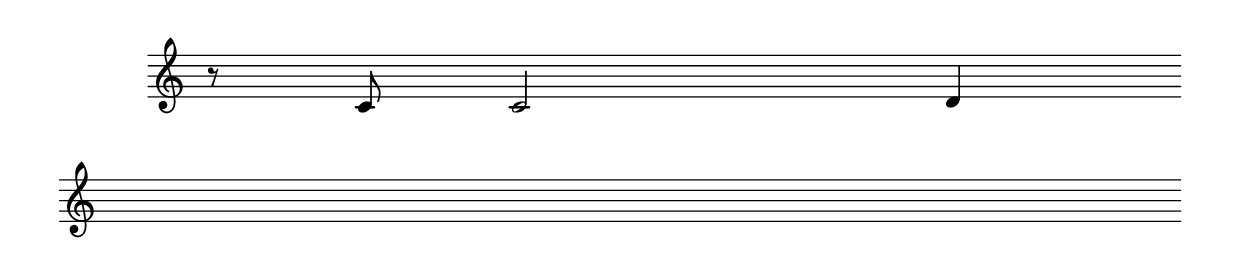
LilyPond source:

#(ly:set-option 'midi-extension "mid")
\version "2.12.3"
\include "english.ly"
\header{ 
title = ""
composer = ""
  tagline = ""  % removed 
}
%{
 -S -- -- R 
 
 %}
  
melody = {
\once \override Staff.TimeSignature #'stencil = ##f
\clef treble
\key c \major
\autoBeamOn  
\cadenzaOn
r8 c'8 c'2     d'4  \break        \grace s64 

}

text = \lyricmode {
  
}

\score{

<<
  \new Voice = "one" {
    \melody
  }
  \new Lyrics \lyricsto "one" \text
>>
\layout {
  \context {
       \Score
    \remove "Bar_number_engraver"
  } 
  }
\midi { 
  \context {
    \Score
    tempoWholesPerMinute = #(ly:make-moment 200 4)
   }
 }
}
